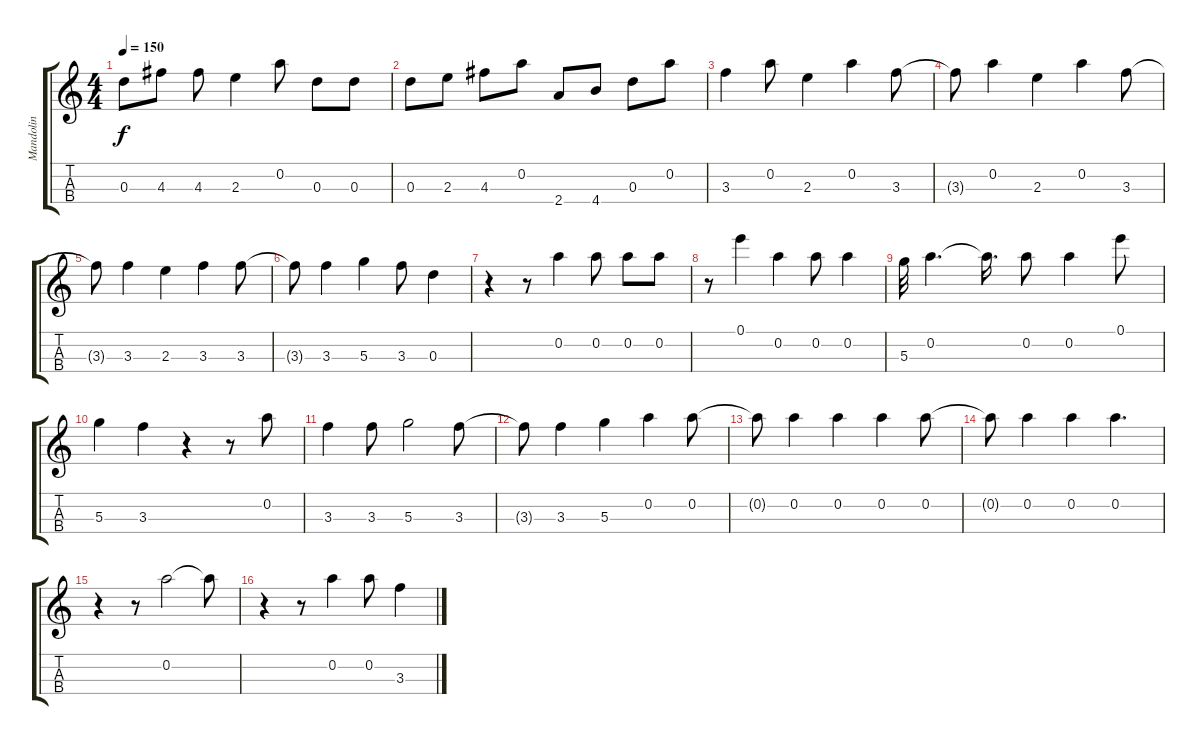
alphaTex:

\track ("Mandolin" "Mandolin") {instrument banjo}
\staff {score tabs}
\tuning (E5 A4 D4 G3) {hide}
\displaytranspose 12
\ts (4 4)
\tempo 150
\clef g2
\ks c
0.3.8{dy f} 4.3.8 4.3.8 2.3.4 0.2.8 0.3.8 0.3.8 |
0.3.8 2.3.8 4.3.8 0.2.8 2.4.8 4.4.8 0.3.8 0.2.8 |
3.3.4 0.2.8 2.3.4 0.2.4 3.3.8 |
3.3{t}.8 0.2.4 2.3.4 0.2.4 3.3.8 |
3.3{t}.8 3.3.4 2.3.4 3.3.4 3.3.8 |
3.3{t}.8 3.3.4 5.3.4 3.3.8 0.3.4 |
r.4 r.8 0.2.4 0.2.8 0.2.8 0.2.8 |
r.8 0.1.4 0.2.4 0.2.8 0.2.4 |
5.3.32 0.2.4{d} 0.2{t}.16{d} 0.2.8 0.2.4 0.1.8 |
5.3.4 3.3.4 r.4 r.8 0.2.8 |
3.3.4 3.3.8 5.3.2 3.3.8 |
3.3{t}.8 3.3.4 5.3.4 0.2.4 0.2.8 |
0.2{t}.8 0.2.4 0.2.4 0.2.4 0.2.8 |
0.2{t}.8 0.2.4 0.2.4 0.2.4{d} |
r.4 r.8 0.2.2 0.2{t}.8 |
r.4 r.8 0.2.4 0.2.8 3.3.4
